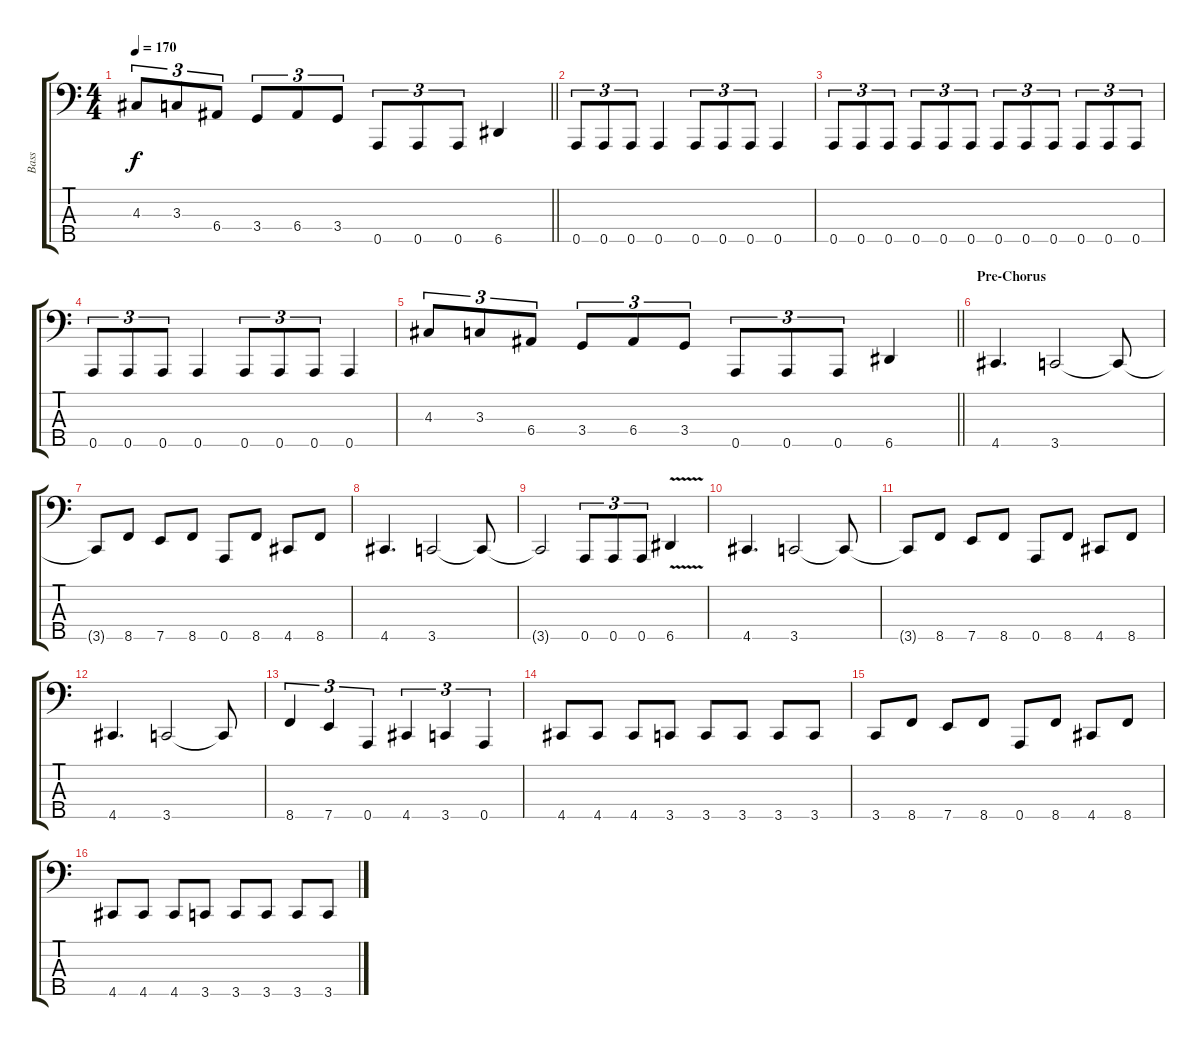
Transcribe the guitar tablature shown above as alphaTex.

\track ("Bass" "Bass") {instrument electricbasspick}
\staff {score tabs}
\tuning (G2 D2 A1 E1 A0) {hide}
\ts (4 4)
\tempo 170
\clef f4
\barLineRight lightlight
\ks c
4.3.8{tu (3 2) dy f} 3.3.8{tu (3 2)} 6.4.8{tu (3 2)} 3.4.8{tu (3 2)} 6.4.8{tu (3 2)} 3.4.8{tu (3 2)} 0.5.8{tu (3 2)} 0.5.8{tu (3 2)} 0.5.8{tu (3 2)} 6.5.4 |
0.5.8{tu (3 2)} 0.5.8{tu (3 2)} 0.5.8{tu (3 2)} 0.5.4 0.5.8{tu (3 2)} 0.5.8{tu (3 2)} 0.5.8{tu (3 2)} 0.5.4 |
0.5.8{tu (3 2)} 0.5.8{tu (3 2)} 0.5.8{tu (3 2)} 0.5.8{tu (3 2)} 0.5.8{tu (3 2)} 0.5.8{tu (3 2)} 0.5.8{tu (3 2)} 0.5.8{tu (3 2)} 0.5.8{tu (3 2)} 0.5.8{tu (3 2)} 0.5.8{tu (3 2)} 0.5.8{tu (3 2)} |
0.5.8{tu (3 2)} 0.5.8{tu (3 2)} 0.5.8{tu (3 2)} 0.5.4 0.5.8{tu (3 2)} 0.5.8{tu (3 2)} 0.5.8{tu (3 2)} 0.5.4 |
\barLineRight lightlight
4.3.8{tu (3 2)} 3.3.8{tu (3 2)} 6.4.8{tu (3 2)} 3.4.8{tu (3 2)} 6.4.8{tu (3 2)} 3.4.8{tu (3 2)} 0.5.8{tu (3 2)} 0.5.8{tu (3 2)} 0.5.8{tu (3 2)} 6.5.4 |
\section ("" "Pre-Chorus")
4.5.4{d} 3.5.2 3.5{t}.8 |
3.5{t}.8 8.5.8 7.5.8 8.5.8 0.5.8 8.5.8 4.5.8 8.5.8 |
4.5.4{d} 3.5.2 3.5{t}.8 |
3.5{t}.2 0.5.8{tu (3 2)} 0.5.8{tu (3 2)} 0.5.8{tu (3 2)} 6.5{v}.4 |
4.5.4{d} 3.5.2 3.5{t}.8 |
3.5{t}.8 8.5.8 7.5.8 8.5.8 0.5.8 8.5.8 4.5.8 8.5.8 |
4.5.4{d} 3.5.2 3.5{t}.8 |
8.5.4{tu (3 2)} 7.5.4{tu (3 2)} 0.5.4{tu (3 2)} 4.5.4{tu (3 2)} 3.5.4{tu (3 2)} 0.5.4{tu (3 2)} |
4.5.8 4.5.8 4.5.8 3.5.8 3.5.8 3.5.8 3.5.8 3.5.8 |
3.5.8 8.5.8 7.5.8 8.5.8 0.5.8 8.5.8 4.5.8 8.5.8 |
4.5.8 4.5.8 4.5.8 3.5.8 3.5.8 3.5.8 3.5.8 3.5.8
